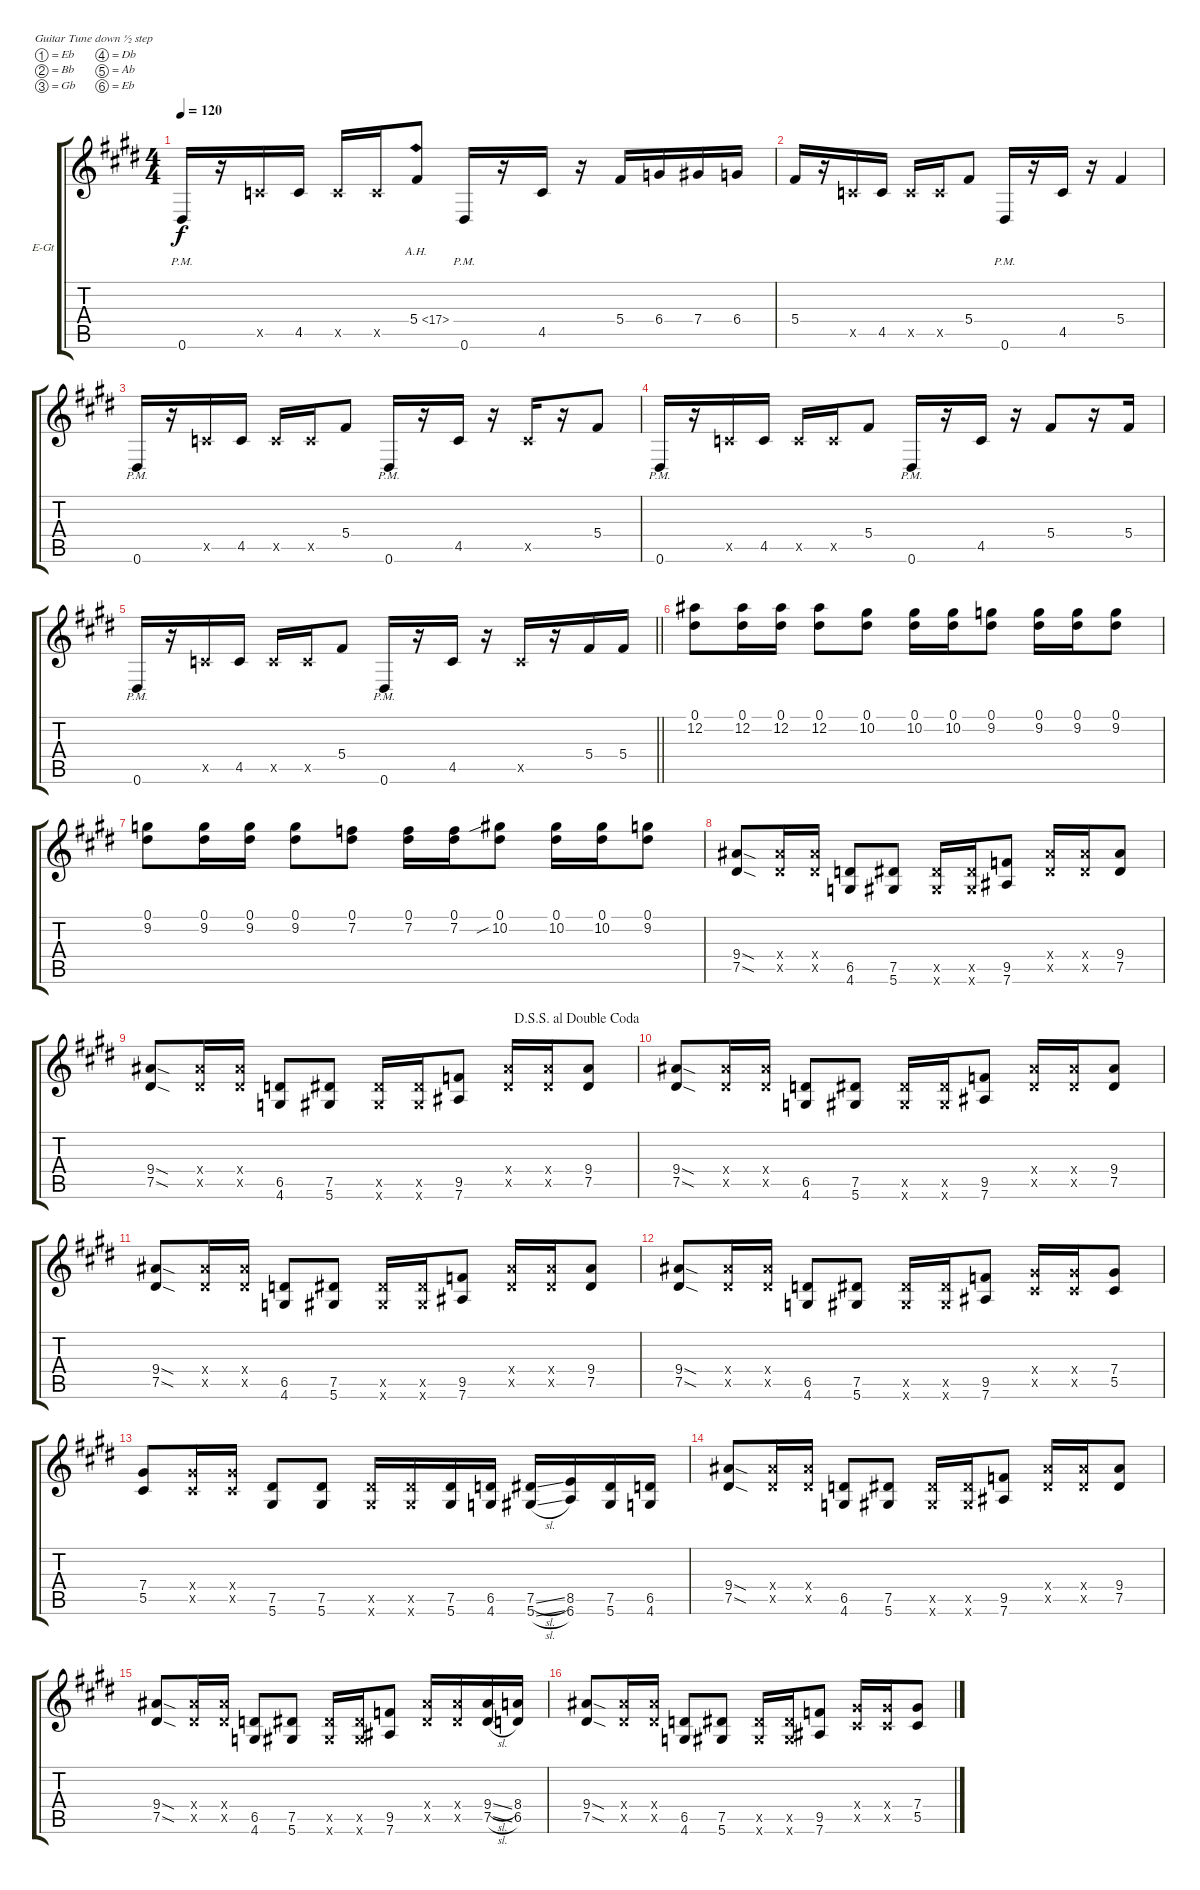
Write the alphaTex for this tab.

\bracketExtendMode groupsimilarinstruments
\firstSystemTrackNameOrientation horizontal
\otherSystemsTrackNameOrientation horizontal
\track ("Untitled" "E-Gt") {instrument overdrivenguitar}
\staff {score tabs}
\tuning (Eb4 Bb3 Gb3 Db3 Ab2 Eb2)
\ts (4 4)
\tempo 120
\clef g2
\ks c#minor
0.6{pm}.16{dy f} r.16 4.5{x}.16 4.5.16 4.5{x}.16 4.5{x}.16 5.4{ah 12}.8 0.6{pm}.16 r.16 4.5.16 r.16 5.4.16 6.4.16 7.4.16 6.4.16 |
5.4.16 r.16 4.5{x}.16 4.5.16 4.5{x}.16 4.5{x}.16 5.4.8 0.6{pm}.16 r.16 4.5.16 r.16 5.4.4 |
0.6{pm}.16 r.16 4.5{x}.16 4.5.16 4.5{x}.16 4.5{x}.16 5.4.8 0.6{pm}.16 r.16 4.5.16 r.16 4.5{x}.16 r.16 5.4.8 |
\ks e
0.6{pm}.16 r.16 4.5{x}.16 4.5.16 4.5{x}.16 4.5{x}.16 5.4.8 0.6{pm}.16 r.16 4.5.16 r.16 5.4.8 r.16 5.4.16 |
\barLineRight lightlight
\ks c#minor
0.6{pm}.16 r.16 4.5{x}.16 4.5.16 4.5{x}.16 4.5{x}.16 5.4.8 0.6{pm}.16 r.16 4.5.16 r.16 4.5{x}.16 r.16 5.4.16 5.4.16 |
\section ("" " ")
(0.1 12.2).8 (0.1 12.2).16 (0.1 12.2).16 (0.1 12.2).8 (0.1 10.2).8 (0.1 10.2).16 (0.1 10.2).16 (0.1 9.2).8 (0.1 9.2).16 (0.1 9.2).16 (0.1 9.2).8 |
\ks e
(0.1 9.2).8 (0.1 9.2).16 (0.1 9.2).16 (0.1 9.2).8 (0.1 7.2).8 (0.1 7.2).16 (0.1 7.2).16 (0.1 10.2{sib}).8 (0.1 10.2).16 (0.1 10.2).16 (0.1 9.2).8 |
\ks c#minor
(9.4{sod} 7.5{sod}).8 (9.4{x} 7.5{x}).16 (9.4{x} 7.5{x}).16 (6.5 4.6).8 (7.5 5.6).8 (7.5{x} 5.6{x}).16 (7.5{x} 5.6{x}).16 (9.5 7.6).8 (9.4{x} 7.5{x}).16 (9.4{x} 7.5{x}).16 (9.4 7.5).8 |
\jump dalsegnosegnoaldoublecoda
(9.4{sod} 7.5{sod}).8 (9.4{x} 7.5{x}).16 (9.4{x} 7.5{x}).16 (6.5 4.6).8 (7.5 5.6).8 (7.5{x} 5.6{x}).16 (7.5{x} 5.6{x}).16 (9.5 7.6).8 (9.4{x} 7.5{x}).16 (9.4{x} 7.5{x}).16 (9.4 7.5).8 |
\ks e
(9.4{sod} 7.5{sod}).8 (9.4{x} 7.5{x}).16 (9.4{x} 7.5{x}).16 (6.5 4.6).8 (7.5 5.6).8 (7.5{x} 5.6{x}).16 (7.5{x} 5.6{x}).16 (9.5 7.6).8 (9.4{x} 7.5{x}).16 (9.4{x} 7.5{x}).16 (9.4 7.5).8 |
\ks c#minor
(9.4{sod} 7.5{sod}).8 (9.4{x} 7.5{x}).16 (9.4{x} 7.5{x}).16 (6.5 4.6).8 (7.5 5.6).8 (7.5{x} 5.6{x}).16 (7.5{x} 5.6{x}).16 (9.5 7.6).8 (9.4{x} 7.5{x}).16 (9.4{x} 7.5{x}).16 (9.4 7.5).8 |
(9.4{sod} 7.5{sod}).8 (9.4{x} 7.5{x}).16 (9.4{x} 7.5{x}).16 (6.5 4.6).8 (7.5 5.6).8 (7.5{x} 5.6{x}).16 (7.5{x} 5.6{x}).16 (9.5 7.6).8 (7.4{x} 5.5{x}).16 (7.4{x} 5.5{x}).16 (7.4 5.5).8 |
(7.4 5.5).8 (7.4{x} 5.5{x}).16 (7.4{x} 5.5{x}).16 (7.5 5.6).8 (7.5 5.6).8 (7.5{x} 5.6{x}).16 (7.5{x} 5.6{x}).16 (7.5 5.6).16 (6.5 4.6).16 (7.5{sl} 5.6{sl}).16 (8.5 6.6).16 (7.5 5.6).16 (6.5 4.6).16 |
\ks e
(9.4{sod} 7.5{sod}).8 (9.4{x} 7.5{x}).16 (9.4{x} 7.5{x}).16 (6.5 4.6).8 (7.5 5.6).8 (7.5{x} 5.6{x}).16 (7.5{x} 5.6{x}).16 (9.5 7.6).8 (9.4{x} 7.5{x}).16 (9.4{x} 7.5{x}).16 (9.4 7.5).8 |
\ks c#minor
(9.4{sod} 7.5{sod}).8 (9.4{x} 7.5{x}).16 (9.4{x} 7.5{x}).16 (6.5 4.6).8 (7.5 5.6).8 (7.5{x} 5.6{x}).16 (7.5{x} 5.6{x}).16 (9.5 7.6).8 (9.4{x} 7.5{x}).16 (9.4{x} 7.5{x}).16 (9.4{sl} 7.5{sl}).16 (8.4 6.5).16 |
(9.4{sod} 7.5{sod}).8 (9.4{x} 7.5{x}).16 (9.4{x} 7.5{x}).16 (6.5 4.6).8 (7.5 5.6).8 (7.5{x} 5.6{x}).16 (7.5{x} 5.6{x}).16 (9.5 7.6).8 (7.4{x} 5.5{x}).16 (7.4{x} 5.5{x}).16 (7.4 5.5).8
